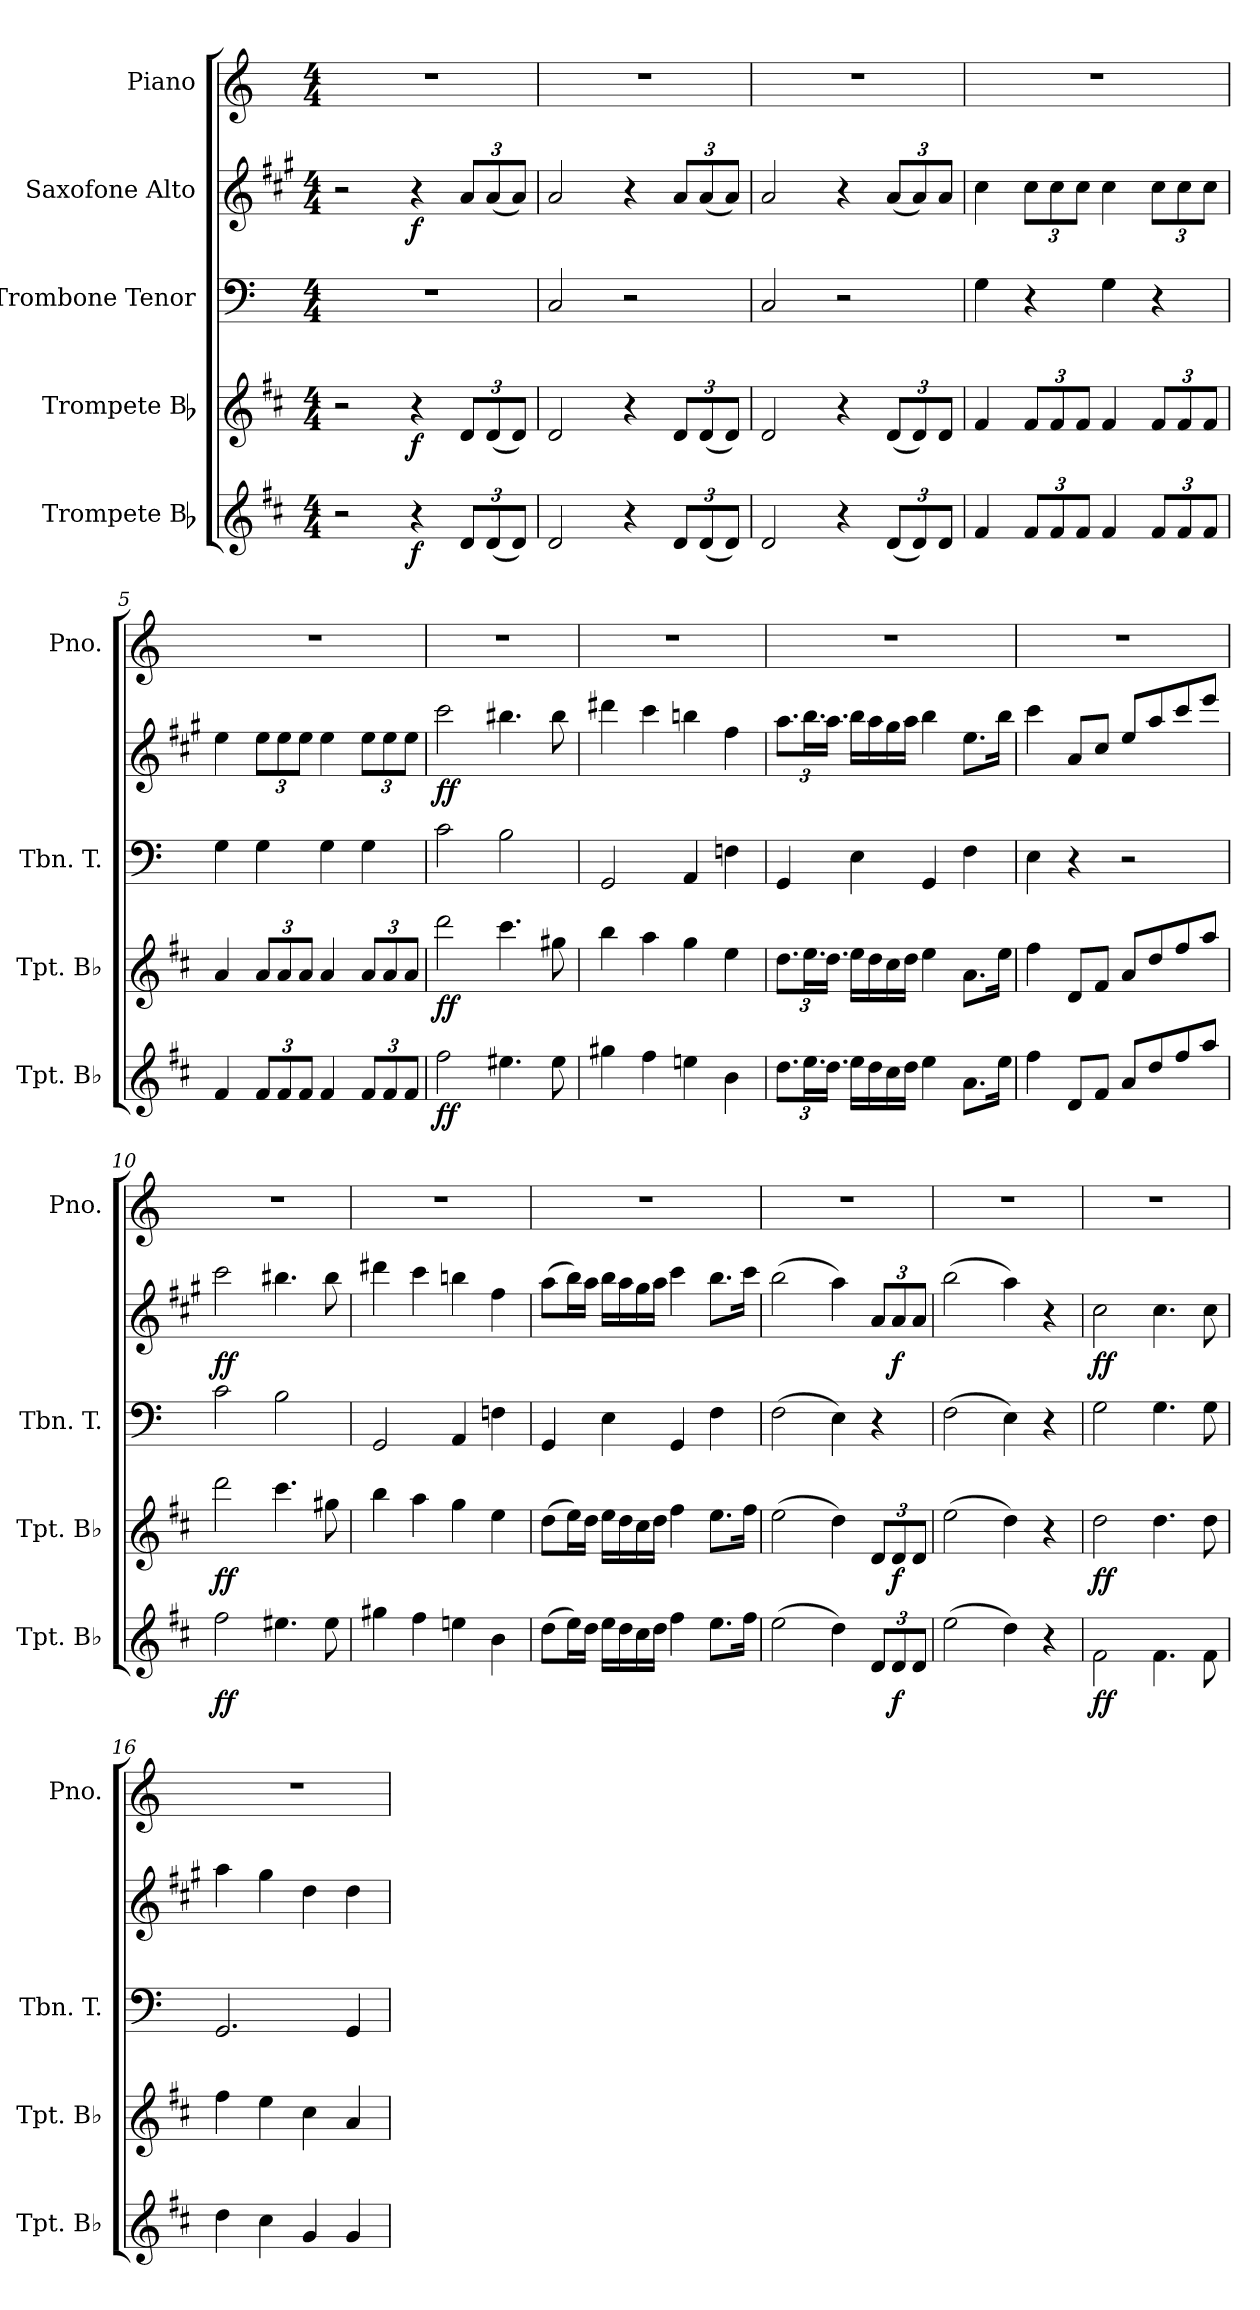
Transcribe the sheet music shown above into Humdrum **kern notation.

**kern	**dynam	**kern	**dynam	**kern	**kern	**dynam	**kern
*part5	*part5	*part4	*part4	*part3	*part2	*part2	*part1
*staff5	*staff5	*staff4	*staff4	*staff3	*staff2	*staff2	*staff1
*I"Trompete Bb	*	*I"Trompete Bb	*	*I"Trombone Tenor	*I"Saxofone Alto	*	*I"Piano
*I'Tpt. Bb	*	*I'Tpt. Bb	*	*I'Tbn. T.	*	*	*I'Pno.
*clefG2	*	*clefG2	*	*clefF4	*clefG2	*	*clefG2
*ITrd1c2	*	*ITrd1c2	*	*	*ITrd5c9	*	*
*k[]	*	*k[]	*	*k[]	*k[]	*	*k[]
*M4/4	*	*M4/4	*	*M4/4	*M4/4	*	*M4/4
=1	=1	=1	=1	=1	=1	=1	=1
2r	.	2r	.	1r	2r	.	1r
!	!LO:DY:b	!	!LO:DY:b	!	!	!LO:DY:b	!
4r	f	4r	f	.	4r	f	.
*Xbrackettup	*	*Xbrackettup	*	*	*Xbrackettup	*	*
12c/L	.	12c/L	.	.	12c/L	.	.
(12c/	.	(12c/	.	.	(12c/	.	.
12c/J)	.	12c/J)	.	.	12c/J)	.	.
=2	=2	=2	=2	=2	=2	=2	=2
2c/	.	2c/	.	2C/	2c/	.	1r
4r	.	4r	.	2r	4r	.	.
12c/L	.	12c/L	.	.	12c/L	.	.
(12c/	.	(12c/	.	.	(12c/	.	.
12c/J)	.	12c/J)	.	.	12c/J)	.	.
=3	=3	=3	=3	=3	=3	=3	=3
2c/	.	2c/	.	2C/	2c/	.	1r
4r	.	4r	.	2r	4r	.	.
(12c/L	.	(12c/L	.	.	(12c/L	.	.
12c/)	.	12c/)	.	.	12c/)	.	.
12c/J	.	12c/J	.	.	12c/J	.	.
=4	=4	=4	=4	=4	=4	=4	=4
4e/	.	4e/	.	4G\	4e\	.	1r
12e/L	.	12e/L	.	4r	12e\L	.	.
12e/	.	12e/	.	.	12e\	.	.
12e/J	.	12e/J	.	.	12e\J	.	.
4e/	.	4e/	.	4G\	4e\	.	.
12e/L	.	12e/L	.	4r	12e\L	.	.
12e/	.	12e/	.	.	12e\	.	.
12e/J	.	12e/J	.	.	12e\J	.	.
!!LO:LB:g=z
=5	=5	=5	=5	=5	=5	=5	=5
4e/	.	4g/	.	4G\	4g\	.	1r
12e/L	.	12g/L	.	4G\	12g\L	.	.
12e/	.	12g/	.	.	12g\	.	.
12e/J	.	12g/J	.	.	12g\J	.	.
4e/	.	4g/	.	4G\	4g\	.	.
12e/L	.	12g/L	.	4G\	12g\L	.	.
12e/	.	12g/	.	.	12g\	.	.
12e/J	.	12g/J	.	.	12g\J	.	.
=6	=6	=6	=6	=6	=6	=6	=6
!	!LO:DY:b	!	!LO:DY:b	!	!	!LO:DY:b	!
2ee\	ff	2ccc\	ff	2c\	2ee\	ff	1r
4.dd#X\	.	4.bb\	.	2B\	4.dd#X\	.	.
8dd#\	.	8ff#X\	.	.	8dd#\	.	.
=7	=7	=7	=7	=7	=7	=7	=7
4ff#X\	.	4aa\	.	2GG/	4ff#X\	.	1r
4ee\	.	4gg\	.	.	4ee\	.	.
4ddn\	.	4ff\	.	4AA/	4ddn\	.	.
4a\	.	4dd\	.	4Fn\	4a\	.	.
=8	=8	=8	=8	=8	=8	=8	=8
12.cc\L	.	12.cc\L	.	4GG/	12.cc\L	.	1r
24.dd\L	.	24.dd\L	.	.	24.dd\L	.	.
24.cc\JJ	.	24.cc\JJ	.	.	24.cc\JJ	.	.
16dd\LL	.	16dd\LL	.	4E\	16dd\LL	.	.
16cc\	.	16cc\	.	.	16cc\	.	.
16b\	.	16b\	.	.	16b\	.	.
16cc\JJ	.	16cc\JJ	.	.	16cc\JJ	.	.
4dd\	.	4dd\	.	4GG/	4dd\	.	.
8.g\L	.	8.g\L	.	4F\	8.g\L	.	.
16dd\Jk	.	16dd\Jk	.	.	16dd\Jk	.	.
!!LO:LB:g=z
=9	=9	=9	=9	=9	=9	=9	=9
4ee\	.	4ee\	.	4E\	4ee\	.	1r
8c/L	.	8c/L	.	4r	8c/L	.	.
8e/J	.	8e/J	.	.	8e/J	.	.
8g/L	.	8g/L	.	2r	8g/L	.	.
8cc/	.	8cc/	.	.	8cc/	.	.
8ee/	.	8ee/	.	.	8ee/	.	.
8gg/J	.	8gg/J	.	.	8gg/J	.	.
=10	=10	=10	=10	=10	=10	=10	=10
!	!LO:DY:b	!	!LO:DY:b	!	!	!LO:DY:b	!
2ee\	ff	2ccc\	ff	2c\	2ee\	ff	1r
4.dd#X\	.	4.bb\	.	2B\	4.dd#X\	.	.
8dd#\	.	8ff#X\	.	.	8dd#\	.	.
=11	=11	=11	=11	=11	=11	=11	=11
4ff#X\	.	4aa\	.	2GG/	4ff#X\	.	1r
4ee\	.	4gg\	.	.	4ee\	.	.
4ddn\	.	4ff\	.	4AA/	4ddn\	.	.
4a\	.	4dd\	.	4Fn\	4a\	.	.
=12	=12	=12	=12	=12	=12	=12	=12
(8cc\L	.	(8cc\L	.	4GG/	(8cc\L	.	1r
16dd\L)	.	16dd\L)	.	.	16dd\L)	.	.
16cc\JJ	.	16cc\JJ	.	.	16cc\JJ	.	.
16dd\LL	.	16dd\LL	.	4E\	16dd\LL	.	.
16cc\	.	16cc\	.	.	16cc\	.	.
16b\	.	16b\	.	.	16b\	.	.
16cc\JJ	.	16cc\JJ	.	.	16cc\JJ	.	.
4ee\	.	4ee\	.	4GG/	4ee\	.	.
8.dd\L	.	8.dd\L	.	4F\	8.dd\L	.	.
16ee\Jk	.	16ee\Jk	.	.	16ee\Jk	.	.
!!LO:PB:g=z
=13	=13	=13	=13	=13	=13	=13	=13
(2dd\	.	(2dd\	.	(2F\	(2dd\	.	1r
4cc\)	.	4cc\)	.	4E\)	4cc\)	.	.
12c/L	.	12c/L	.	4r	12c/L	.	.
!	!LO:DY:b	!	!LO:DY:b	!	!	!LO:DY:b	!
12c/	f	12c/	f	.	12c/	f	.
12c/J	.	12c/J	.	.	12c/J	.	.
=14	=14	=14	=14	=14	=14	=14	=14
(2dd\	.	(2dd\	.	(2F\	(2dd\	.	1r
4cc\)	.	4cc\)	.	4E\)	4cc\)	.	.
4r	.	4r	.	4r	4r	.	.
=15	=15	=15	=15	=15	=15	=15	=15
!	!LO:DY:b	!	!LO:DY:b	!	!	!LO:DY:b	!
2e\	ff	2cc\	ff	2G\	2e\	ff	1r
4.e\	.	4.cc\	.	4.G\	4.e\	.	.
8e\	.	8cc\	.	8G\	8e\	.	.
=16	=16	=16	=16	=16	=16	=16	=16
4cc\	.	4ee\	.	2.GG/	4cc\	.	1r
4b\	.	4dd\	.	.	4b\	.	.
4f/	.	4b\	.	.	4f\	.	.
4f/	.	4g/	.	4GG/	4f\	.	.
=	=	=	=	=	=	=	=
*-	*-	*-	*-	*-	*-	*-	*-
